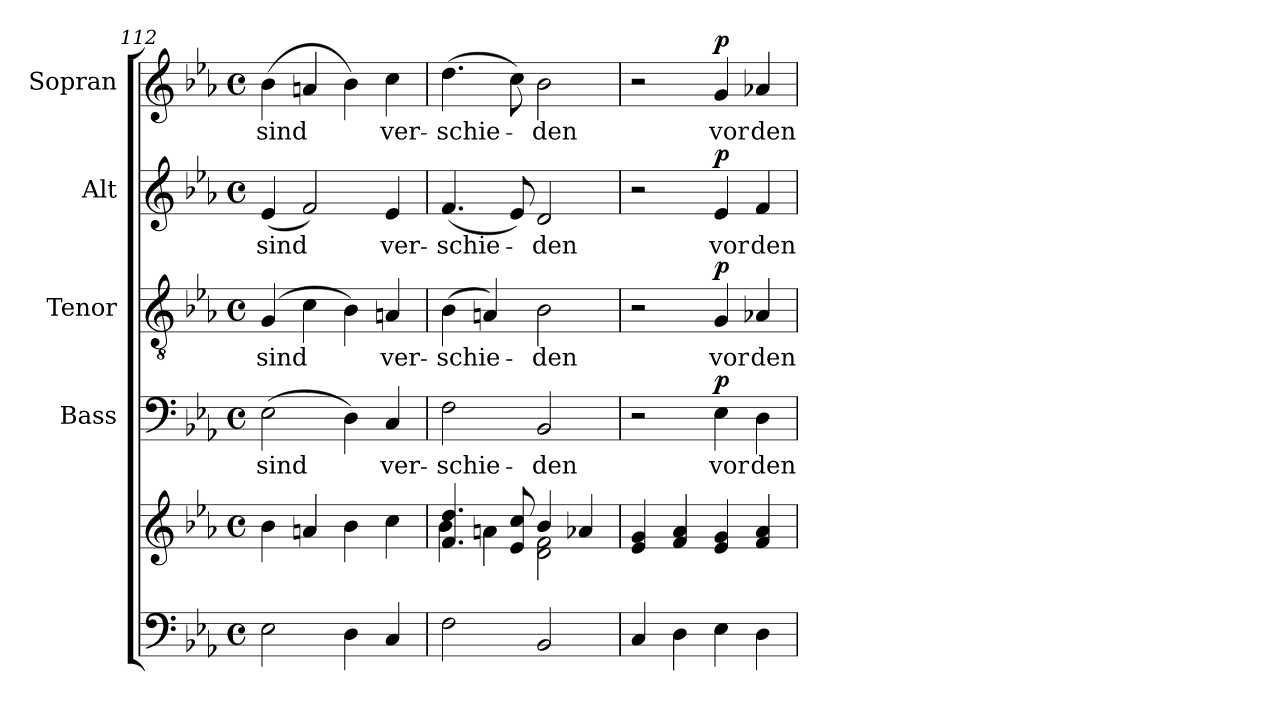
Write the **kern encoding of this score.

**kern	**kern	**kern	**text	**dynam	**kern	**text	**dynam	**kern	**text	**dynam	**kern	**text	**dynam
*part5	*part5	*part4	*part4	*part4	*part3	*part3	*part3	*part2	*part2	*part2	*part1	*part1	*part1
*staff6	*staff5	*staff4	*staff4	*staff4	*staff3	*staff3	*staff3	*staff2	*staff2	*staff2	*staff1	*staff1	*staff1
*	*	*I"Bass	*	*	*I"Tenor	*	*	*I"Alt	*	*	*I"Sopran	*	*
*	*	*I'B.	*	*	*I'T.	*	*	*I'A.	*	*	*I'S.	*	*
!!LO:PB:g=z
*clefF4	*clefG2	*clefF4	*	*	*clefGv2	*	*	*clefG2	*	*	*clefG2	*	*
*k[b-e-a-]	*k[b-e-a-]	*k[b-e-a-]	*	*	*k[b-e-a-]	*	*	*k[b-e-a-]	*	*	*k[b-e-a-]	*	*
*E-:	*E-:	*E-:	*	*	*E-:	*	*	*E-:	*	*	*E-:	*	*
*M4/4	*M4/4	*M4/4	*	*	*M4/4	*	*	*M4/4	*	*	*M4/4	*	*
*met(c)	*met(c)	*met(c)	*	*	*met(c)	*	*	*met(c)	*	*	*met(c)	*	*
=112	=112	=112	=112	=112	=112	=112	=112	=112	=112	=112	=112	=112	=112
!	!	!	!LO:LY:b	!	!	!LO:LY:b	!	!	!LO:LY:b	!	!	!LO:LY:b	!
2E-\	4b-\	(>2E-\	sind	.	(4G/	sind	.	(<4e-/	sind	.	(>4b-\	sind	.
.	4an/	.	.	.	4c\	.	.	2f/)	.	.	4an/	.	.
4D\	4b-\	4D\)	.	.	4B-\)	.	.	.	.	.	4b-\)	.	.
!	!	!	!LO:LY:b	!	!	!LO:LY:b	!	!	!LO:LY:b	!	!	!LO:LY:b	!
4C/	4cc\	4C/	ver-	.	4An/	ver-	.	4e-/	ver-	.	4cc\	ver-	.
=113	=113	=113	=113	=113	=113	=113	=113	=113	=113	=113	=113	=113	=113
*	*^	*	*	*	*	*	*	*	*	*	*	*	*
!	!	!	!	!LO:LY:b	!	!	!LO:LY:b	!	!	!LO:LY:b	!	!	!LO:LY:b	!
2F\	4.f/ 4.dd/	4b-\	2F\	-schie-	.	(>4B-\	-schie-	.	(<4.f/	-schie-	.	(>4.dd\	-schie-	.
.	.	4an\	.	.	.	4An/)	.	.	.	.	.	.	.	.
.	8e-/ 8cc/	.	.	.	.	.	.	.	8e-/)	.	.	8cc\)	.	.
!	!	!	!	!LO:LY:b	!	!	!LO:LY:b	!	!	!LO:LY:b	!	!	!LO:LY:b	!
2BB-/	4b-/	2d\ 2f\	2BB-/	-den	.	2B-\	-den	.	2d/	-den	.	2b-\	-den	.
.	4a-X/	.	.	.	.	.	.	.	.	.	.	.	.	.
*	*v	*v	*	*	*	*	*	*	*	*	*	*	*	*
=114	=114	=114	=114	=114	=114	=114	=114	=114	=114	=114	=114	=114	=114
4C/	4e-/ 4g/	2r	.	.	2r	.	.	2r	.	.	2r	.	.
4D\	4f/ 4a-/	.	.	.	.	.	.	.	.	.	.	.	.
!	!	!	!LO:LY:b	!LO:DY:a	!	!LO:LY:b	!LO:DY:a	!	!LO:LY:b	!LO:DY:a	!	!LO:LY:b	!LO:DY:a
4E-\	4e-/ 4g/	4E-\	vor	p	4G/	vor	p	4e-/	vor	p	4g/	vor	p
!	!	!	!LO:LY:b	!	!	!LO:LY:b	!	!	!LO:LY:b	!	!	!LO:LY:b	!
4D\	4f/ 4a-/	4D\	den	.	4A-X/	den	.	4f/	den	.	4a-X/	den	.
=	=	=	=	=	=	=	=	=	=	=	=	=	=
*-	*-	*-	*-	*-	*-	*-	*-	*-	*-	*-	*-	*-	*-
